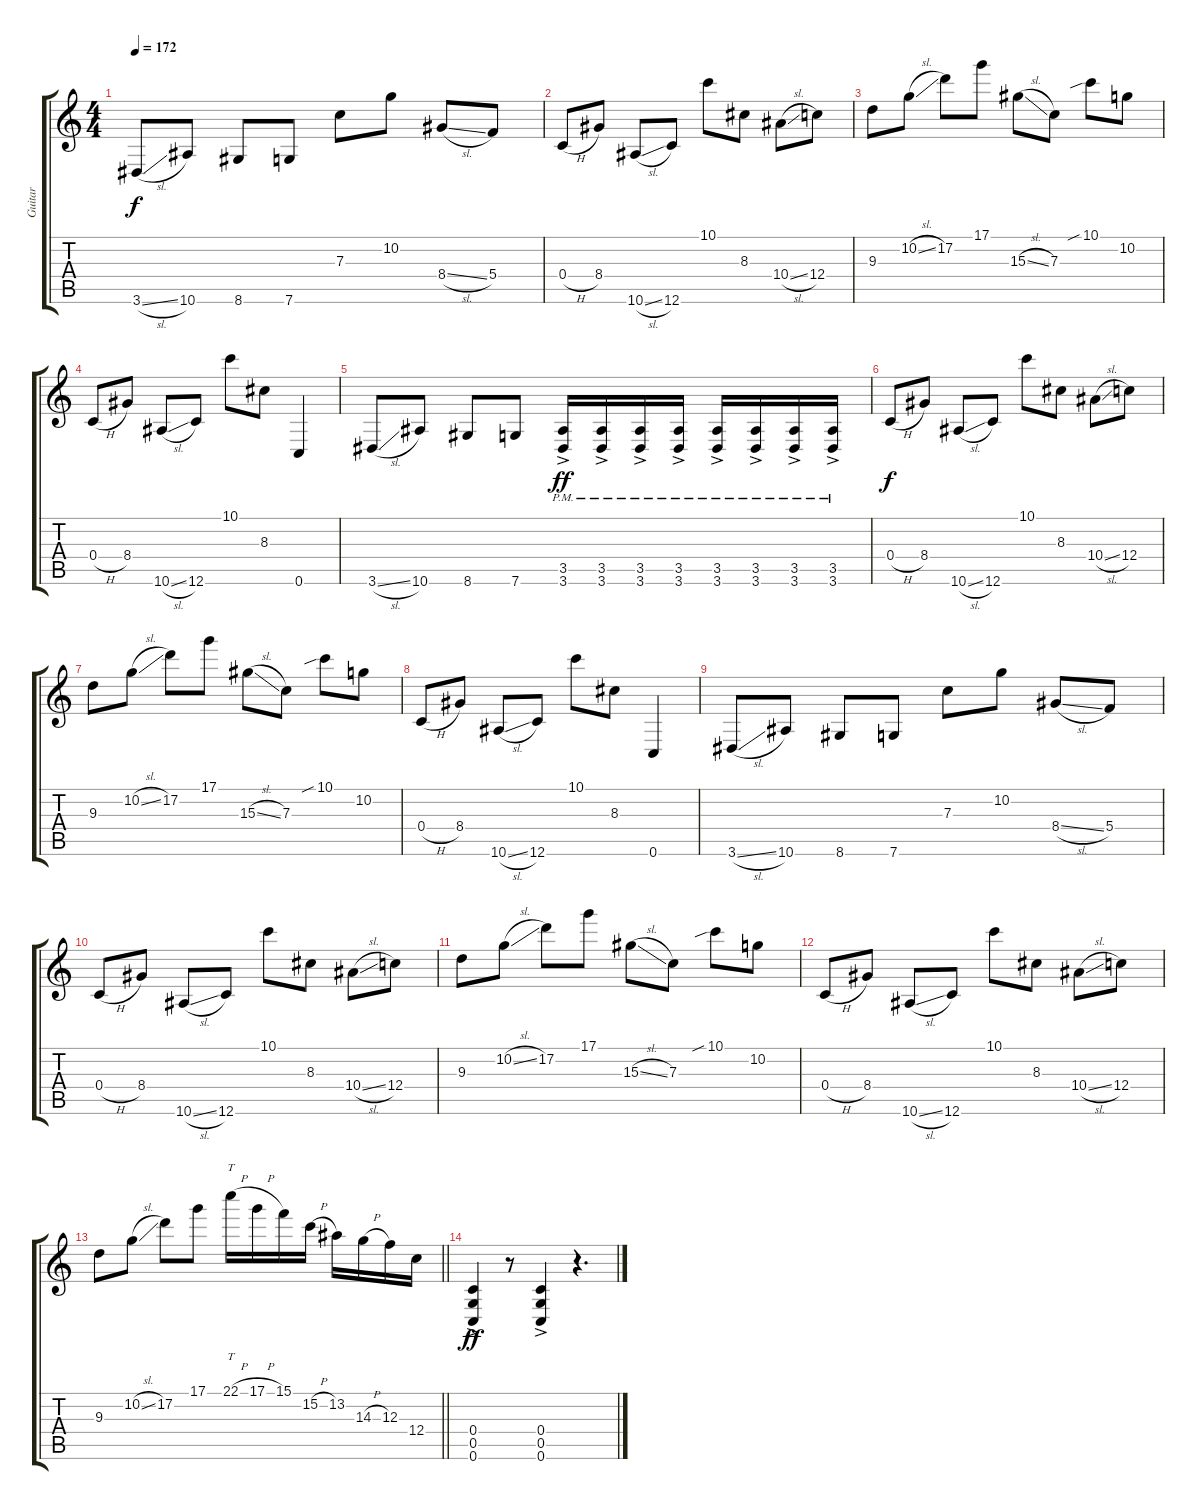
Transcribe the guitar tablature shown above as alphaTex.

\track ("Guitar " "Guitar ") {instrument distortionguitar}
\staff {score tabs}
\tuning (D4 A3 F3 C3 G2 C2) {hide}
\ts (4 4)
\tempo 172
\clef g2
\ks c
3.6{sl}.8{dy f} 10.6.8 8.6.8 7.6.8 7.3.8 10.2.8 8.4{sl}.8 5.4.8 |
0.4{h}.8 8.4.8 10.6{sl}.8 12.6.8 10.1.8 8.3.8 10.4{sl}.8 12.4.8 |
9.3.8 10.2{sl}.8 17.2.8 17.1.8 15.3{sl}.8 7.3.8 10.1{sib}.8 10.2.8 |
0.4{h}.8 8.4.8 10.6{sl}.8 12.6.8 10.1.8 8.3.8 0.6.4 |
3.6{sl}.8 10.6.8 8.6.8 7.6.8 (3.5{ac pm} 3.6{ac pm}).16{dy ff} (3.5{ac pm} 3.6{ac pm}).16 (3.5{ac pm} 3.6{ac pm}).16 (3.5{ac pm} 3.6{ac pm}).16 (3.5{ac pm} 3.6{ac pm}).16 (3.5{ac pm} 3.6{ac pm}).16 (3.5{ac pm} 3.6{ac pm}).16 (3.5{ac pm} 3.6{ac pm}).16 |
0.4{h}.8{dy f} 8.4.8 10.6{sl}.8 12.6.8 10.1.8 8.3.8 10.4{sl}.8 12.4.8 |
9.3.8 10.2{sl}.8 17.2.8 17.1.8 15.3{sl}.8 7.3.8 10.1{sib}.8 10.2.8 |
0.4{h}.8 8.4.8 10.6{sl}.8 12.6.8 10.1.8 8.3.8 0.6.4 |
3.6{sl}.8 10.6.8 8.6.8 7.6.8 7.3.8 10.2.8 8.4{sl}.8 5.4.8 |
0.4{h}.8 8.4.8 10.6{sl}.8 12.6.8 10.1.8 8.3.8 10.4{sl}.8 12.4.8 |
9.3.8 10.2{sl}.8 17.2.8 17.1.8 15.3{sl}.8 7.3.8 10.1{sib}.8 10.2.8 |
0.4{h}.8 8.4.8 10.6{sl}.8 12.6.8 10.1.8 8.3.8 10.4{sl}.8 12.4.8 |
\barLineRight lightlight
9.3.8 10.2{sl}.8 17.2.8 17.1.8 22.1{h}.16{tt} 17.1{h}.16 15.1.16 15.2{h}.16 13.2.16 14.3{h}.16 12.3.16 12.4.16 |
\section ("" "")
(0.4{ac} 0.5{ac} 0.6{ac}).4{dy ff} r.8 (0.4{ac} 0.5{ac} 0.6{ac}).4 r.4{d}
